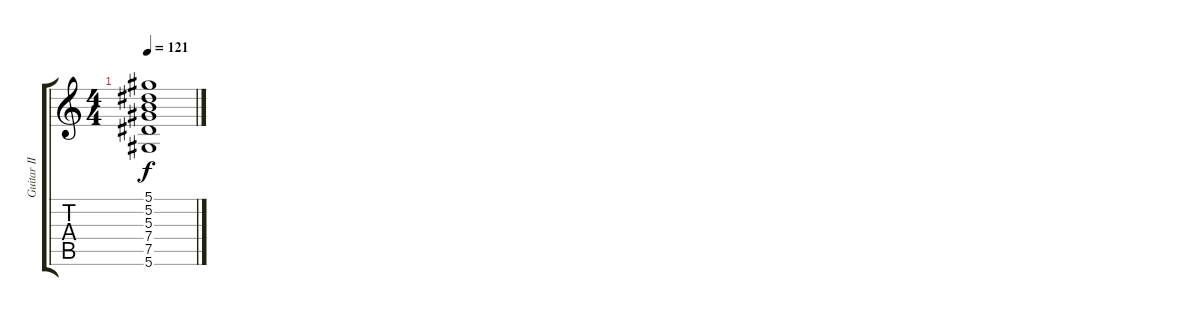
\track ("Guitar II" "Guitar II") {instrument distortionguitar}
\staff {score tabs}
\tuning (Eb4 Bb3 Gb3 Db3 Ab2 Eb2) {hide}
\ts (4 4)
\tempo 121
\clef g2
\ks aminor
(5.1{t} 5.2{t} 5.3{t} 7.4{t} 7.5{t} 5.6{t}).1{dy f}
